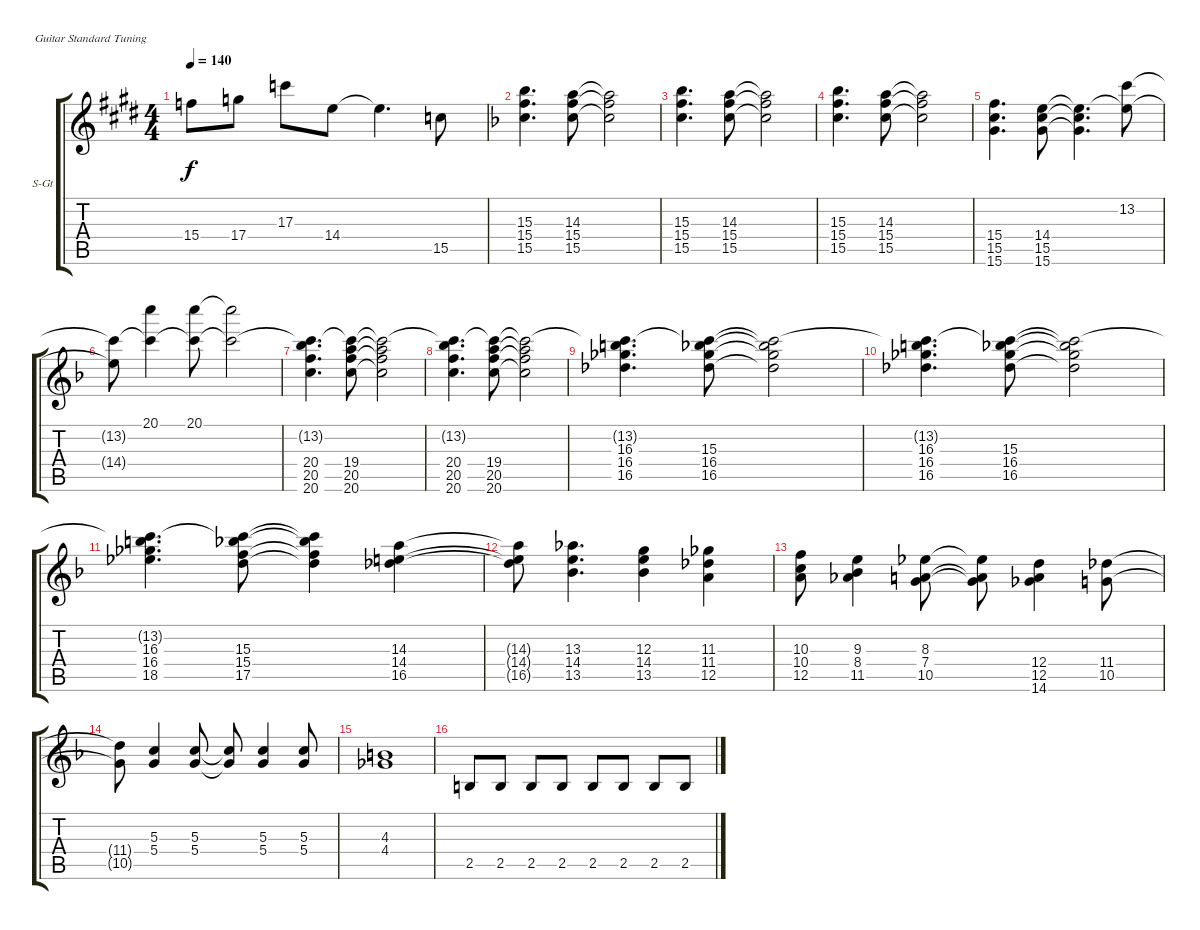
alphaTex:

\bracketExtendMode groupsimilarinstruments
\firstSystemTrackNameOrientation horizontal
\otherSystemsTrackNameOrientation horizontal
\track ("Piano" "S-Gt") {instrument brightacousticpiano}
\staff {score tabs}
\tuning (E4 B3 G3 D3 A2 E2)
\displaytranspose 12
\ts (4 4)
\tempo 140
\clef g2
\ks e
15.4.8{dy f} 17.4.8 17.3.8 14.4.8 14.4{t}.4{d} 15.5.8 |
\ks f
(15.3 15.4 15.5).4{d} (14.3 15.4 15.5).8 (14.3{t} 15.4{t} 15.5{t}).2 |
(15.3 15.4 15.5).4{d} (14.3 15.4 15.5).8 (14.3{t} 15.4{t} 15.5{t}).2 |
(15.3 15.4 15.5).4{d} (14.3 15.4 15.5).8 (14.3{t} 15.4{t} 15.5{t}).2 |
(15.4 15.5 15.6).4{d} (14.4 15.5 15.6).8 (14.4{t} 15.5{t} 15.6{t}).4{d} (13.2 14.4{t}).8 |
(14.4{t} 13.2{t}).8 (20.1 13.2{t}).4 (20.1 13.2{t}).8 (20.1{t} 13.2{t}).2 |
(20.4 20.5 20.6 13.2{t}).4{d} (19.4 20.5 20.6 13.2{t}).8 (19.4{t} 20.5{t} 20.6{t} 13.2{t}).2 |
(20.4 20.5 20.6 13.2{t}).4{d} (19.4 20.5 20.6 13.2{t}).8 (19.4{t} 20.5{t} 20.6{t} 13.2{t}).2 |
(16.3 16.4 16.5 13.2{t}).4{d} (15.3 16.4 16.5 13.2{t}).8 (15.3{t} 16.4{t} 16.5{t} 13.2{t}).2 |
(16.3 16.4 16.5 13.2{t}).4{d} (15.3 16.4 16.5 13.2{t}).8 (15.3{t} 16.4{t} 16.5{t} 13.2{t}).2 |
(16.3 16.4 18.5 13.2{t}).4{d} (15.3 15.4 17.5 13.2{t}).8 (13.2{t} 15.3{t} 15.4{t} 17.5{t}).4 (14.3 14.4 16.5).4 |
(14.3{t} 14.4{t} 16.5{t}).8 (13.3 14.4 13.5).4{d} (12.3 14.4 13.5).4 (11.3 11.4 12.5).4 |
(10.3 10.4 12.5).8 (9.3 8.4 11.5).4 (8.3 7.4 10.5).8 (8.3{t} 7.4{t} 10.5{t}).8 (12.4 12.5 14.6).4 (11.4 10.5).8 |
(11.4{t} 10.5{t}).8 (5.3 5.4).4 (5.3 5.4).8 (5.3{t} 5.4{t}).8 (5.3 5.4).4 (5.3 5.4).8 |
(4.3 4.4).1 |
2.5.8 2.5.8 2.5.8 2.5.8 2.5.8 2.5.8 2.5.8 2.5.8
